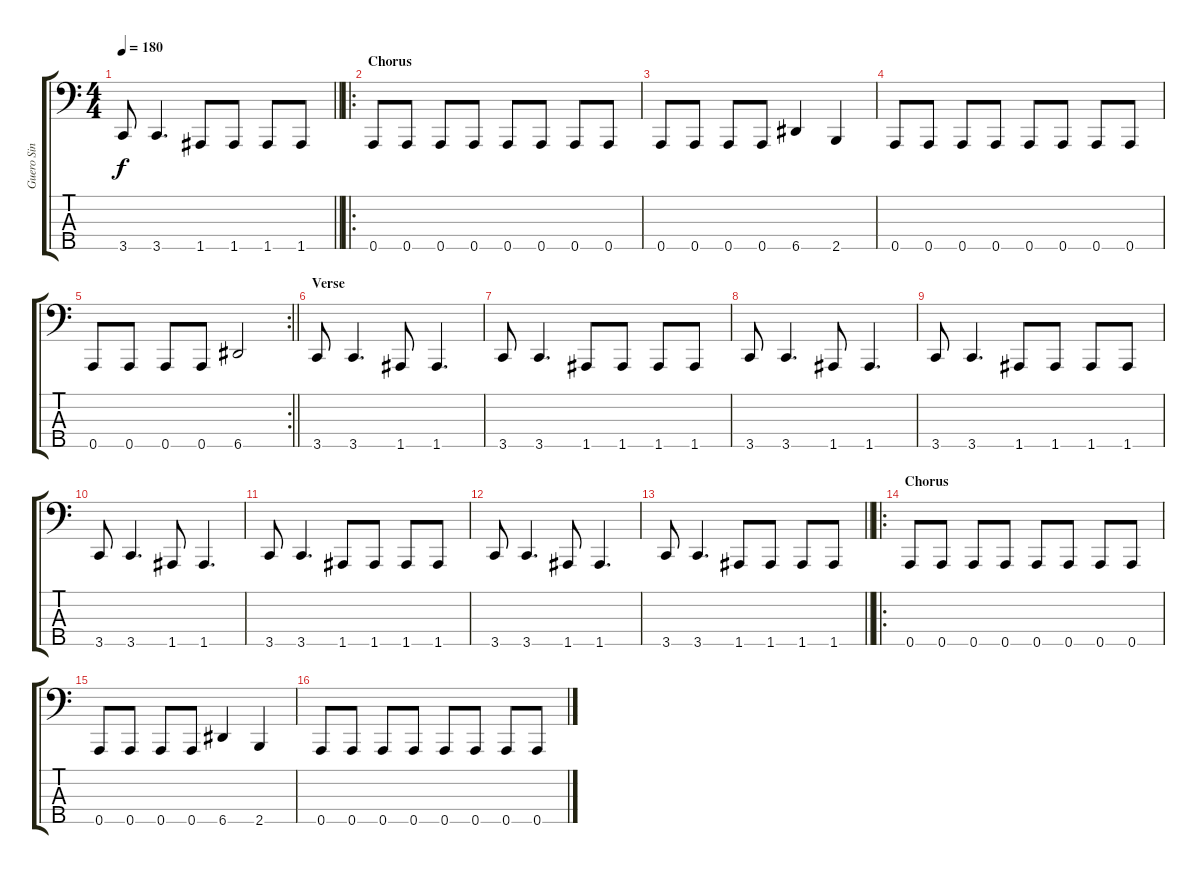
\track ("Guero Sin Fe" "Guero Sin ") {instrument electricbasspick}
\staff {score tabs}
\tuning (G2 D2 A1 E1 A0) {hide}
\ts (4 4)
\tempo 180
\clef f4
\barLineRight lightlight
\ks c
3.5.8{dy f} 3.5.4{d} 1.5.8 1.5.8 1.5.8 1.5.8 |
\ro
\section ("" "Chorus")
0.5.8 0.5.8 0.5.8 0.5.8 0.5.8 0.5.8 0.5.8 0.5.8 |
0.5.8 0.5.8 0.5.8 0.5.8 6.5.4 2.5.4 |
0.5.8 0.5.8 0.5.8 0.5.8 0.5.8 0.5.8 0.5.8 0.5.8 |
\rc 2
\barLineRight lightlight
0.5.8 0.5.8 0.5.8 0.5.8 6.5.2 |
\section ("" "Verse")
3.5.8 3.5.4{d} 1.5.8 1.5.4{d} |
3.5.8 3.5.4{d} 1.5.8 1.5.8 1.5.8 1.5.8 |
3.5.8 3.5.4{d} 1.5.8 1.5.4{d} |
3.5.8 3.5.4{d} 1.5.8 1.5.8 1.5.8 1.5.8 |
3.5.8 3.5.4{d} 1.5.8 1.5.4{d} |
3.5.8 3.5.4{d} 1.5.8 1.5.8 1.5.8 1.5.8 |
3.5.8 3.5.4{d} 1.5.8 1.5.4{d} |
\barLineRight lightlight
3.5.8 3.5.4{d} 1.5.8 1.5.8 1.5.8 1.5.8 |
\ro
\section ("" "Chorus")
0.5.8 0.5.8 0.5.8 0.5.8 0.5.8 0.5.8 0.5.8 0.5.8 |
0.5.8 0.5.8 0.5.8 0.5.8 6.5.4 2.5.4 |
0.5.8 0.5.8 0.5.8 0.5.8 0.5.8 0.5.8 0.5.8 0.5.8
